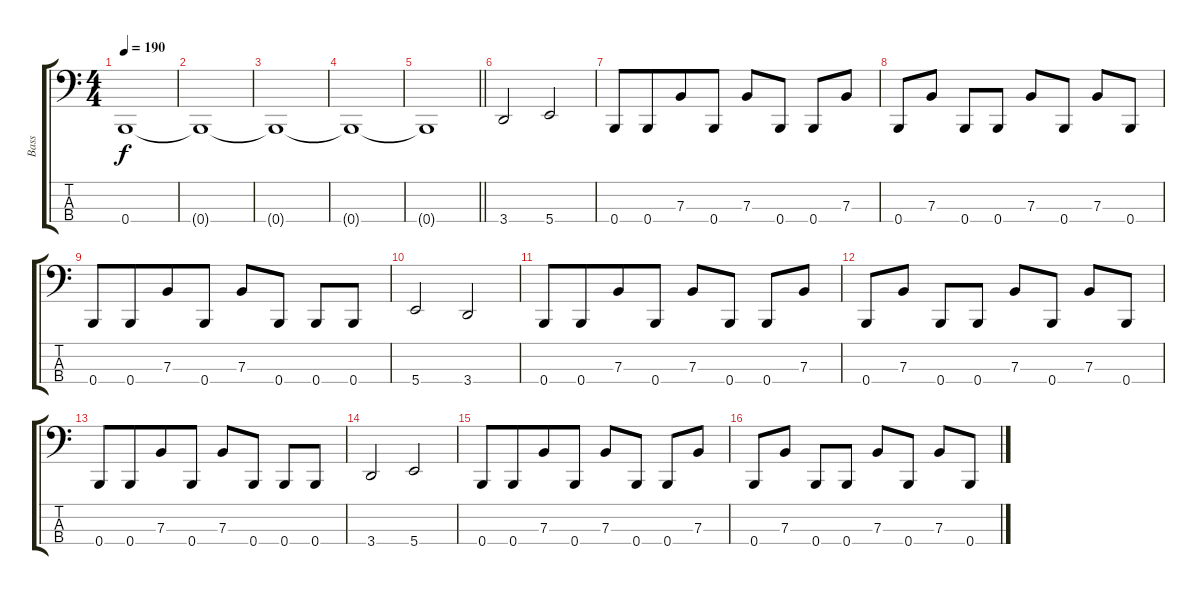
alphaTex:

\track ("Bass" "Bass") {instrument electricbassfinger}
\staff {score tabs}
\tuning (D2 A1 E1 B0) {hide}
\ts (4 4)
\tempo 190
\clef f4
\ks c
0.4{t}.1{dy f} |
0.4{t}.1 |
0.4{t}.1 |
0.4{t}.1 |
\barLineRight lightlight
0.4{t}.1 |
3.4.2{beam merge} 5.4.2 |
0.4.8 0.4.8{beam merge} 7.3.8 0.4.8 7.3.8 0.4.8 0.4.8 7.3.8 |
0.4.8 7.3.8 0.4.8 0.4.8 7.3.8 0.4.8 7.3.8{beam merge} 0.4.8 |
0.4.8 0.4.8{beam merge} 7.3.8{beam merge} 0.4.8 7.3.8 0.4.8 0.4.8{beam merge} 0.4.8 |
5.4.2{beam merge} 3.4.2 |
0.4.8 0.4.8{beam merge} 7.3.8 0.4.8 7.3.8 0.4.8 0.4.8 7.3.8 |
0.4.8 7.3.8 0.4.8 0.4.8 7.3.8 0.4.8 7.3.8{beam merge} 0.4.8 |
0.4.8 0.4.8{beam merge} 7.3.8{beam merge} 0.4.8 7.3.8 0.4.8 0.4.8{beam merge} 0.4.8 |
3.4.2{beam merge} 5.4.2 |
0.4.8 0.4.8{beam merge} 7.3.8 0.4.8 7.3.8 0.4.8 0.4.8 7.3.8 |
0.4.8 7.3.8 0.4.8 0.4.8 7.3.8 0.4.8 7.3.8{beam merge} 0.4.8
